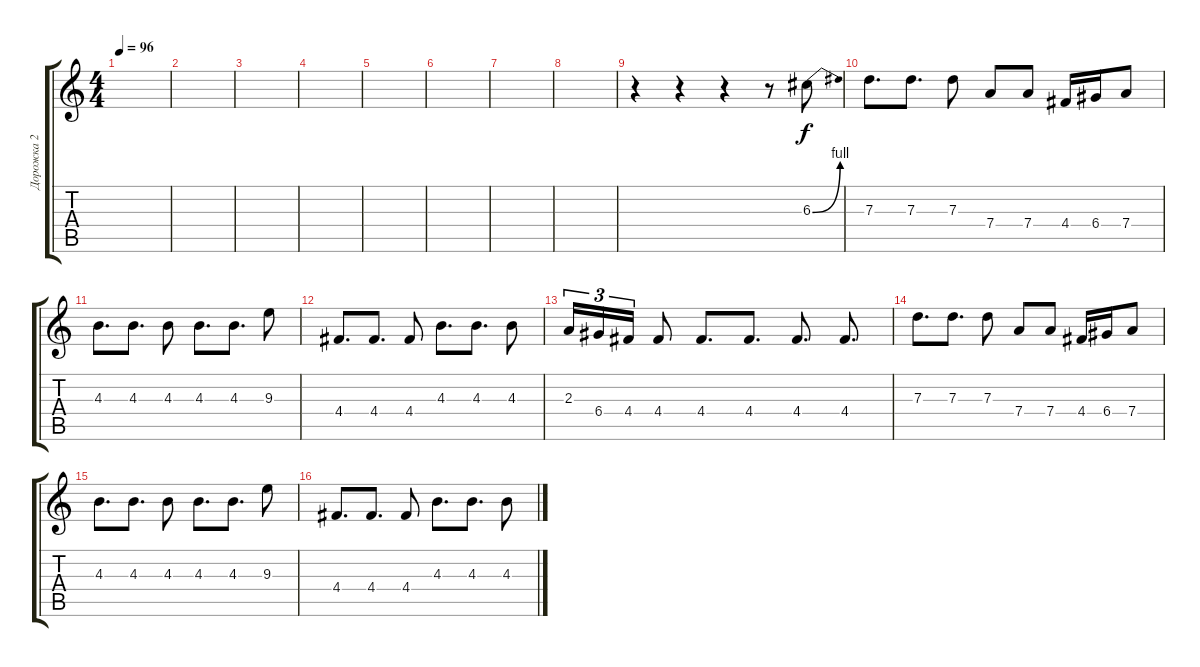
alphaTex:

\track ("Дорожка 2" "Дорожка 2") {instrument distortionguitar}
\staff {score tabs}
\tuning (E4 B3 G3 D3 A2 E2) {hide}
\ts (4 4)
\tempo 96
\clef g2
\ks c
|
|
|
|
|
|
|
|
r.4 r.4 r.4 r.8 6.3{be (bend 0 0 60 4)}.8 |
7.3.8{d} 7.3.8{d} 7.3.8 7.4.8 7.4.8 4.4.16 6.4.16 7.4.8 |
4.3.8{d} 4.3.8{d} 4.3.8 4.3.8{d} 4.3.8{d} 9.3.8 |
4.4.8{d} 4.4.8{d} 4.4.8 4.3.8{d} 4.3.8{d} 4.3.8 |
2.3.16{tu (3 2)} 6.4.16{tu (3 2)} 4.4.16{tu (3 2)} 4.4.8 4.4.8{d} 4.4.8{d} 4.4.8{d} 4.4.8{d} |
7.3.8{d} 7.3.8{d} 7.3.8 7.4.8 7.4.8 4.4.16 6.4.16 7.4.8 |
4.3.8{d} 4.3.8{d} 4.3.8 4.3.8{d} 4.3.8{d} 9.3.8 |
4.4.8{d} 4.4.8{d} 4.4.8 4.3.8{d} 4.3.8{d} 4.3.8
